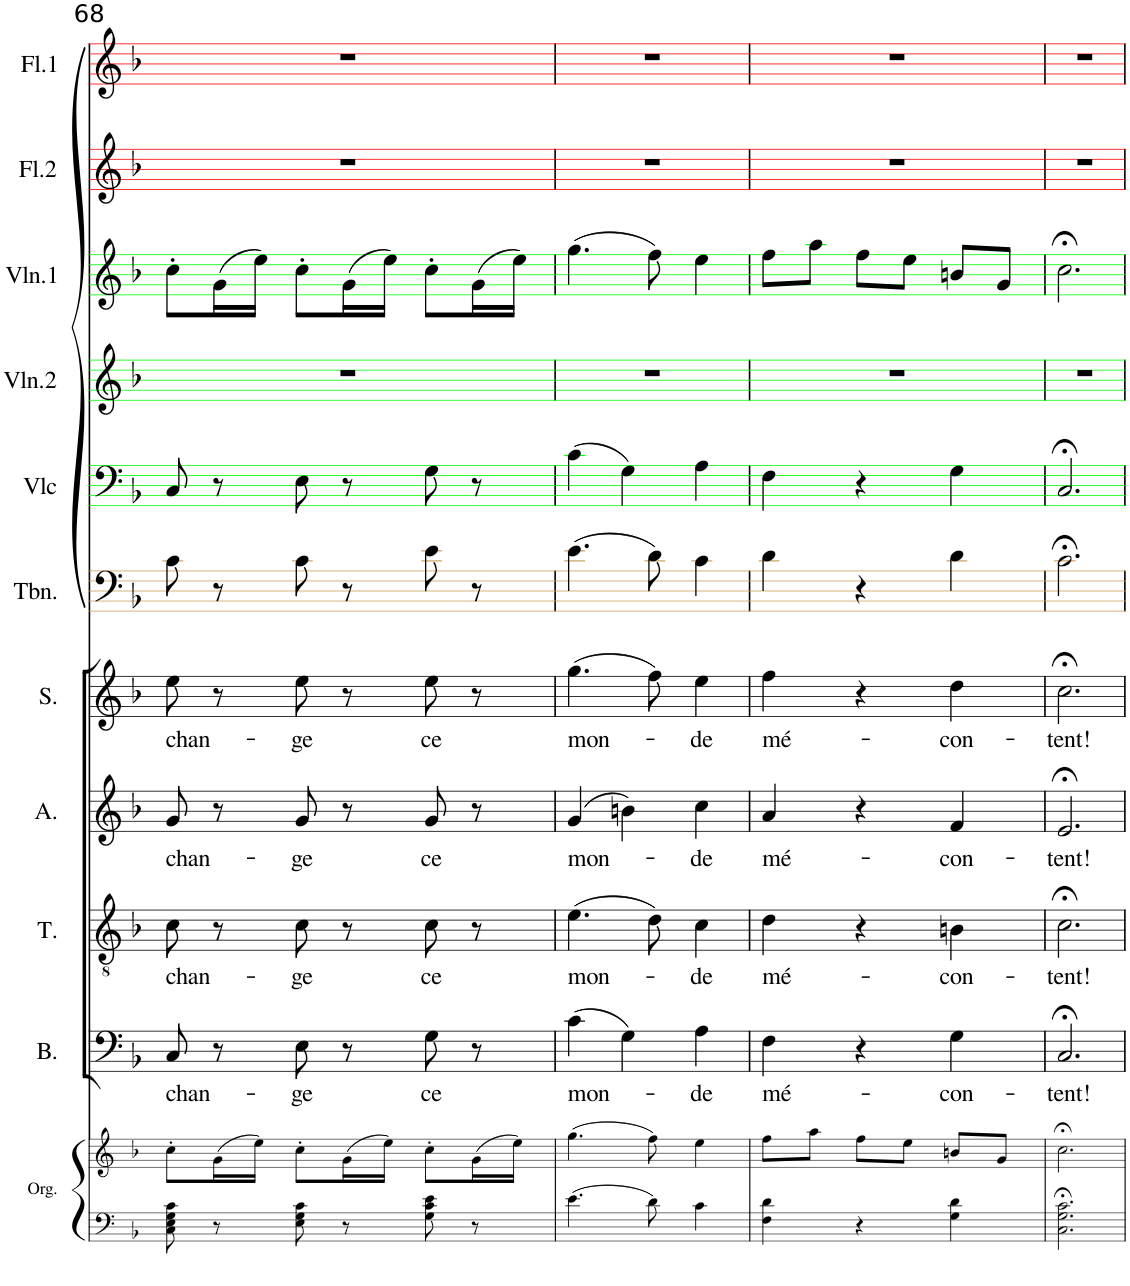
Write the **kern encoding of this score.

**kern	**kern	**kern	**text	**kern	**text	**kern	**text	**kern	**text	**kern	**kern	**kern	**kern	**kern	**kern
*part11	*part11	*part10	*part10	*part9	*part9	*part8	*part8	*part7	*part7	*part6	*part5	*part4	*part3	*part2	*part1
*staff12	*staff11	*staff10	*staff10	*staff9	*staff9	*staff8	*staff8	*staff7	*staff7	*staff6	*staff5	*staff4	*staff3	*staff2	*staff1
*I"Orgue	*	*I"Bass	*	*I"Ténor	*	*I"Alto	*	*I"Soprano	*	*I"Trombone	*I"Violoncelle	*I"Violon 2	*I"Violon 1	*I"Flûte 2	*I"Flûte 1
*I'Org.	*	*I'B.	*	*I'T.	*	*I'A.	*	*I'S.	*	*I'Tbn.	*I'Vlc	*I'Vln.2	*I'Vln.1	*I'Fl.2	*I'Fl.1
!!LO:PB:g=z
*clefF4	*clefG2	*clefF4	*	*clefGv2	*	*clefG2	*	*clefG2	*	*clefF4	*clefF4	*clefG2	*clefG2	*clefG2	*clefG2
*k[b-]	*k[b-]	*k[b-]	*	*k[b-]	*	*k[b-]	*	*k[b-]	*	*k[b-]	*k[b-]	*k[b-]	*k[b-]	*k[b-]	*k[b-]
*M3/4	*M3/4	*M3/4	*	*M3/4	*	*M3/4	*	*M3/4	*	*M3/4	*M3/4	*M3/4	*M3/4	*M3/4	*M3/4
=68	=68	=68	=68	=68	=68	=68	=68	=68	=68	=68	=68	=68	=68	=68	=68
!	!	!	!LO:LY:b	!	!LO:LY:b	!	!LO:LY:b	!	!LO:LY:b	!	!	!	!	!	!
8C\ 8E\ 8G\ 8c\	8cc'\L	8C/	chan-	8c\	chan-	8g/	chan-	8ee\	chan-	8c\	8C/	2.r	8cc'\L	2.r	2.r
8r	(16g\L	8r	.	8r	.	8r	.	8r	.	8r	8r	.	(16g\L	.	.
.	16ee\JJ)	.	.	.	.	.	.	.	.	.	.	.	16ee\JJ)	.	.
!	!	!	!LO:LY:b	!	!LO:LY:b	!	!LO:LY:b	!	!LO:LY:b	!	!	!	!	!	!
8E\ 8G\ 8c\	8cc'\L	8E\	-ge	8c\	-ge	8g/	-ge	8ee\	-ge	8c\	8E\	.	8cc'\L	.	.
8r	(16g\L	8r	.	8r	.	8r	.	8r	.	8r	8r	.	(16g\L	.	.
.	16ee\JJ)	.	.	.	.	.	.	.	.	.	.	.	16ee\JJ)	.	.
!	!	!	!LO:LY:b	!	!LO:LY:b	!	!LO:LY:b	!	!LO:LY:b	!	!	!	!	!	!
8G\ 8c\ 8e\	8cc'\L	8G\	ce	8c\	ce	8g/	ce	8ee\	ce	8e\	8G\	.	8cc'\L	.	.
8r	(16g\L	8r	.	8r	.	8r	.	8r	.	8r	8r	.	(16g\L	.	.
.	16ee\JJ)	.	.	.	.	.	.	.	.	.	.	.	16ee\JJ)	.	.
=69	=69	=69	=69	=69	=69	=69	=69	=69	=69	=69	=69	=69	=69	=69	=69
!	!	!	!LO:LY:b	!	!LO:LY:b	!	!LO:LY:b	!	!LO:LY:b	!	!	!	!	!	!
4.e\	(4.gg\	(4c\	mon-	(4.e\	mon-	(4g/	mon-	(4.gg\	mon-	(4.e\	(4c\	2.r	(4.gg\	2.r	2.r
.	.	4G\)	.	.	.	4bn\)	.	.	.	.	4G\)	.	.	.	.
8d\	8ff\)	.	.	8d\)	.	.	.	8ff\)	.	8d\)	.	.	8ff\)	.	.
!	!	!	!LO:LY:b	!	!LO:LY:b	!	!LO:LY:b	!	!LO:LY:b	!	!	!	!	!	!
4c\	4ee\	4A\	-de	4c\	-de	4cc\	-de	4ee\	-de	4c\	4A\	.	4ee\	.	.
=70	=70	=70	=70	=70	=70	=70	=70	=70	=70	=70	=70	=70	=70	=70	=70
!	!	!	!LO:LY:b	!	!LO:LY:b	!	!LO:LY:b	!	!LO:LY:b	!	!	!	!	!	!
4F\ 4d\	8ff\L	4F\	mé-	4d\	mé-	4a/	mé-	4ff\	mé-	4d\	4F\	2.r	8ff\L	2.r	2.r
.	8aa\J	.	.	.	.	.	.	.	.	.	.	.	8aa\J	.	.
4r	8ff\L	4r	.	4r	.	4r	.	4r	.	4r	4r	.	8ff\L	.	.
.	8ee\J	.	.	.	.	.	.	.	.	.	.	.	8ee\J	.	.
!	!	!	!LO:LY:b	!	!LO:LY:b	!	!LO:LY:b	!	!LO:LY:b	!	!	!	!	!	!
4G\ 4d\	8bn/L	4G\	-con-	4Bn\	-con-	4f/	-con-	4dd\	-con-	4d\	4G\	.	8bn/L	.	.
.	8g/J	.	.	.	.	.	.	.	.	.	.	.	8g/J	.	.
=71	=71	=71	=71	=71	=71	=71	=71	=71	=71	=71	=71	=71	=71	=71	=71
!	!	!	!LO:LY:b	!	!LO:LY:b	!	!LO:LY:b	!	!LO:LY:b	!	!	!	!	!	!
2.C\;< 2.G\;< 2.c\;<	2.cc;<\	2.C;</	-tent!	2.c;<\	-tent!	2.e;</	-tent!	2.cc;<\	-tent!	2.c;<\	2.C;</	2.r	2.cc;<\	2.r	2.r
=	=	=	=	=	=	=	=	=	=	=	=	=	=	=	=
*-	*-	*-	*-	*-	*-	*-	*-	*-	*-	*-	*-	*-	*-	*-	*-
